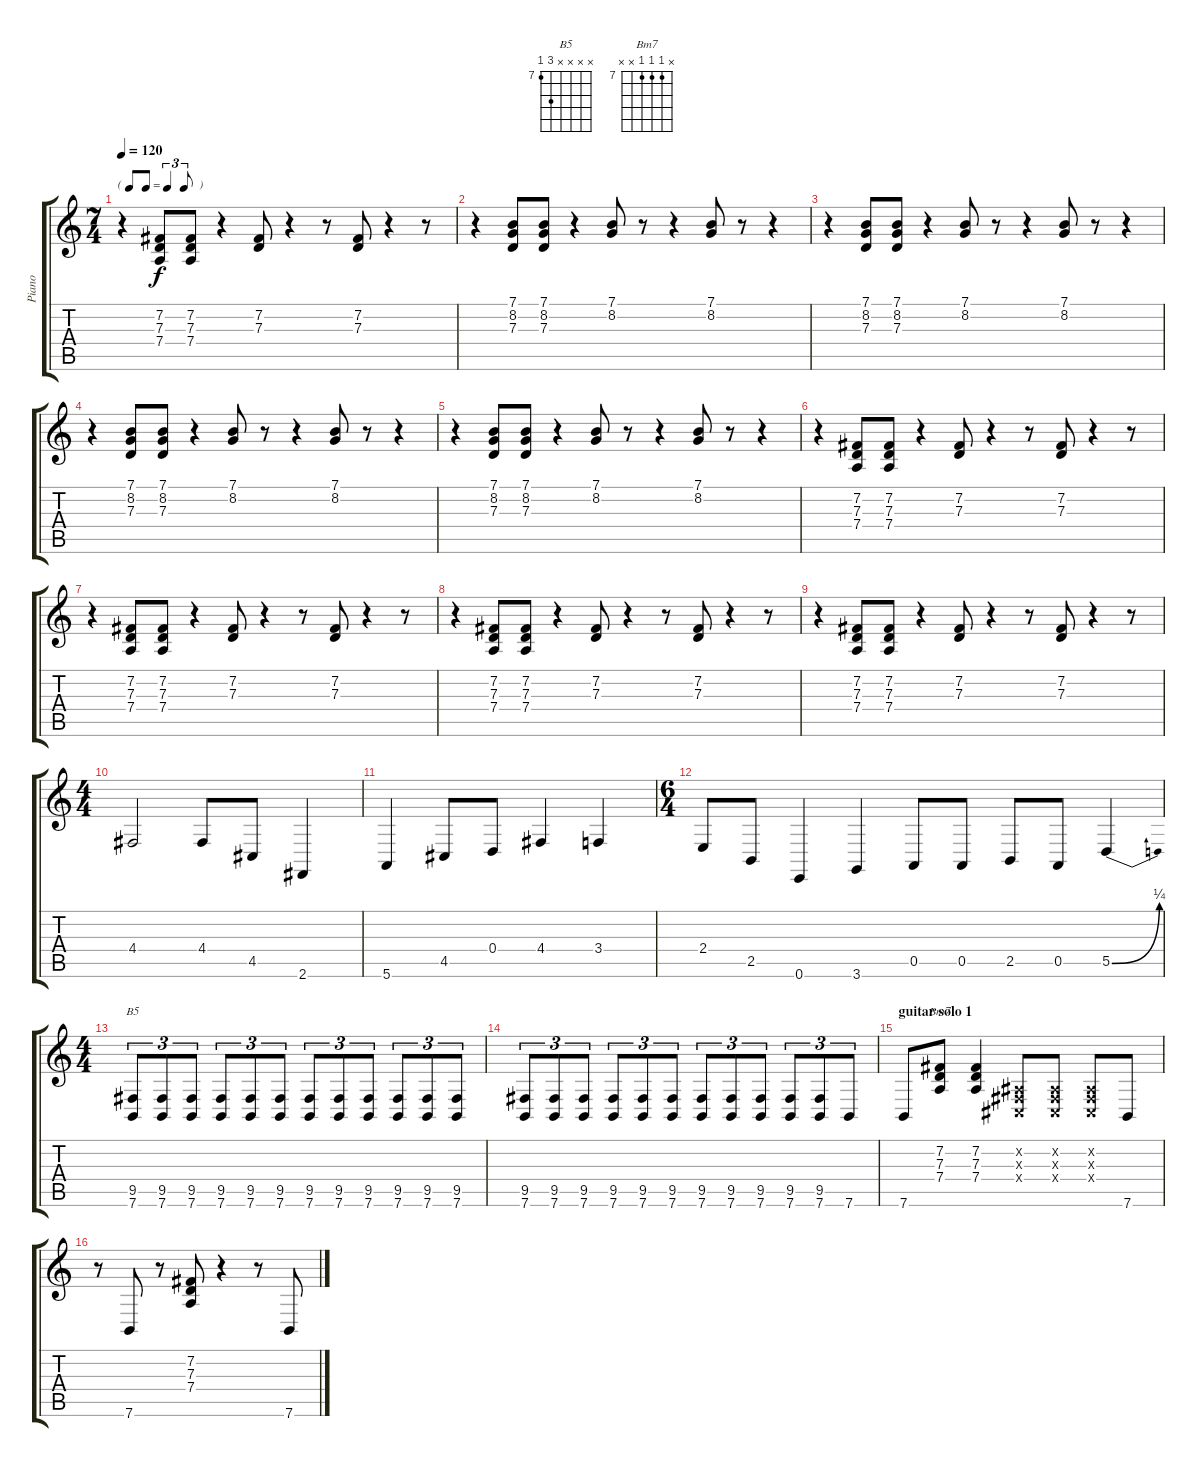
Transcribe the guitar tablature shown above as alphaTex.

\track ("Piano" "Piano") {instrument electricpiano2}
\staff {score tabs}
\tuning (E4 B3 G3 D3 A2 E2) {hide}
\chord ("B5" x x x x 9 7) {firstfret 7}
\chord ("Bm7" x 7 7 7 x x) {firstfret 7}
\ts (7 4)
\tf triplet8th
\tempo 120
\clef g2
\ks c
r.4{dy f} (7.2 7.3 7.4).8 (7.2 7.3 7.4).8 r.4 (7.2 7.3).8 r.4 r.8 (7.2 7.3).8 r.4 r.8 |
r.4 (7.1 8.2 7.3).8 (7.1 8.2 7.3).8 r.4 (7.1 8.2).8 r.8 r.4 (7.1 8.2).8 r.8 r.4 |
r.4 (7.1 8.2 7.3).8 (7.1 8.2 7.3).8 r.4 (7.1 8.2).8 r.8 r.4 (7.1 8.2).8 r.8 r.4 |
r.4 (7.1 8.2 7.3).8 (7.1 8.2 7.3).8 r.4 (7.1 8.2).8 r.8 r.4 (7.1 8.2).8 r.8 r.4 |
r.4 (7.1 8.2 7.3).8 (7.1 8.2 7.3).8 r.4 (7.1 8.2).8 r.8 r.4 (7.1 8.2).8 r.8 r.4 |
r.4 (7.2 7.3 7.4).8 (7.2 7.3 7.4).8 r.4 (7.2 7.3).8 r.4 r.8 (7.2 7.3).8 r.4 r.8 |
r.4 (7.2 7.3 7.4).8 (7.2 7.3 7.4).8 r.4 (7.2 7.3).8 r.4 r.8 (7.2 7.3).8 r.4 r.8 |
r.4 (7.2 7.3 7.4).8 (7.2 7.3 7.4).8 r.4 (7.2 7.3).8 r.4 r.8 (7.2 7.3).8 r.4 r.8 |
r.4 (7.2 7.3 7.4).8 (7.2 7.3 7.4).8 r.4 (7.2 7.3).8 r.4 r.8 (7.2 7.3).8 r.4 r.8 |
\ts (4 4)
4.4.2 4.4.8 4.5.8 2.6.4 |
5.6.4 4.5.8 0.4.8 4.4.4 3.4.4 |
\ts (6 4)
2.4.8 2.5.8 0.6.4 3.6.4 0.5.8 0.5.8 2.5.8 0.5.8 5.5{be (bend 0 0 60 1)}.4 |
\ts (4 4)
(9.5 7.6).8{tu (3 2) ch "B5"} (9.5 7.6).8{tu (3 2)} (9.5 7.6).8{tu (3 2)} (9.5 7.6).8{tu (3 2)} (9.5 7.6).8{tu (3 2)} (9.5 7.6).8{tu (3 2)} (9.5 7.6).8{tu (3 2)} (9.5 7.6).8{tu (3 2)} (9.5 7.6).8{tu (3 2)} (9.5 7.6).8{tu (3 2)} (9.5 7.6).8{tu (3 2)} (9.5 7.6).8{tu (3 2)} |
(9.5 7.6).8{tu (3 2)} (9.5 7.6).8{tu (3 2)} (9.5 7.6).8{tu (3 2)} (9.5 7.6).8{tu (3 2)} (9.5 7.6).8{tu (3 2)} (9.5 7.6).8{tu (3 2)} (9.5 7.6).8{tu (3 2)} (9.5 7.6).8{tu (3 2)} (9.5 7.6).8{tu (3 2)} (9.5 7.6).8{tu (3 2)} (9.5 7.6).8{tu (3 2)} 7.6.8{tu (3 2)} |
\section ("" "guitar solo 1")
7.6.8 (7.2 7.3 7.4).8{ch "Bm7"} (7.2 7.3 7.4).4 (-1.2{x} -1.3{x} -1.4{x}).8 (-1.2{x} -1.3{x} -1.4{x}).8 (-1.2{x} -1.3{x} -1.4{x}).8 7.6.8 |
r.8 7.6.8 r.8 (7.2 7.3 7.4).8 r.4 r.8 7.6.8
